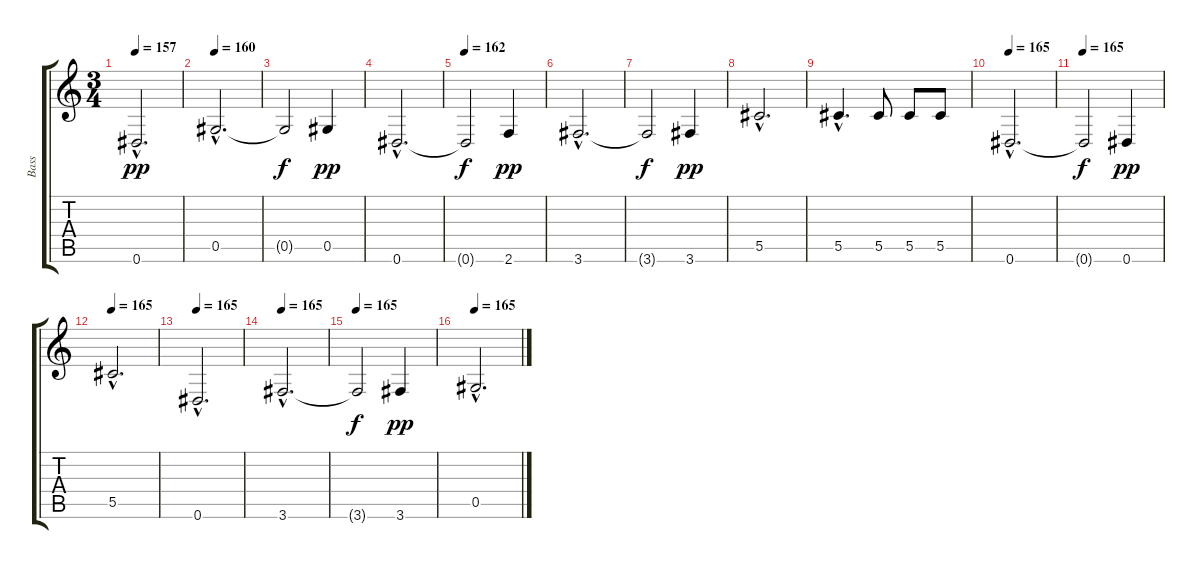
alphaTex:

\track ("Bass" "Bass") {instrument slapbass1}
\staff {score tabs}
\tuning (Eb4 Bb3 Gb3 Db3 Ab2 Eb2) {hide}
\ts (3 4)
\tempo 157
\clef g2
\ks c
0.6{hac}.2{d dy pp} |
\tempo 160
0.5{hac}.2{d instrument slapbass1} |
0.5{t}.2{dy f} 0.5.4{dy pp} |
0.6{hac}.2{d} |
\tempo 162
0.6{t}.2{dy f} 2.6.4{dy pp} |
3.6{hac}.2{d instrument slapbass1} |
3.6{t}.2{dy f} 3.6.4{dy pp} |
5.5{hac}.2{d} |
5.5{hac}.4{d} 5.5.8 5.5.8 5.5.8 |
\tempo 165
0.6{hac}.2{d instrument slapbass1} |
\tempo 165
0.6{t}.2{dy f} 0.6.4{dy pp} |
\tempo 165
5.5{hac}.2{d} |
\tempo 165
0.6{hac}.2{d} |
\tempo 165
3.6{hac}.2{d instrument slapbass1} |
\tempo 165
3.6{t}.2{dy f} 3.6.4{dy pp} |
\tempo 165
0.5{hac}.2{d}
